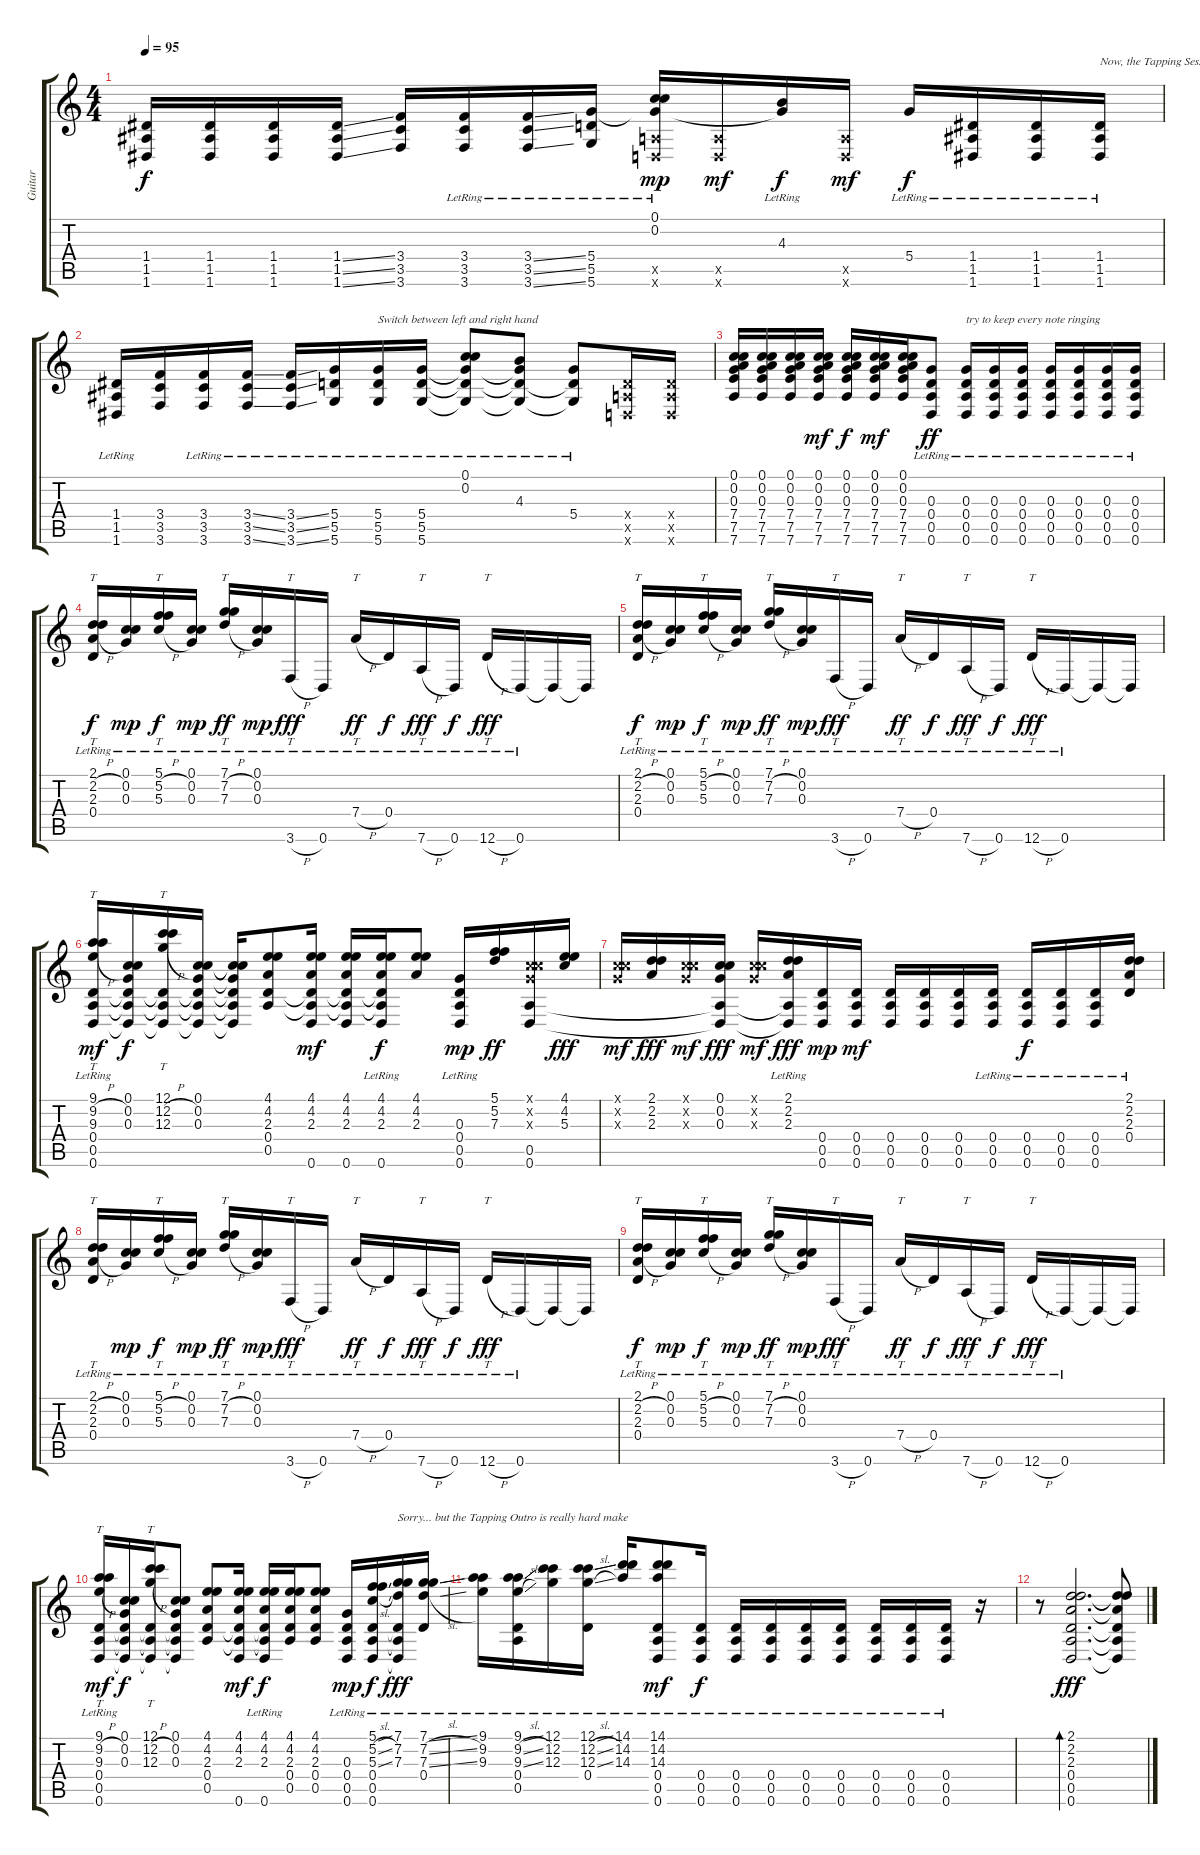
\track ("Guitar" "Guitar") {instrument acousticguitarsteel}
\staff {score tabs}
\tuning (C4 C4 G3 D3 A2 D2) {hide}
\ts (4 4)
\tempo 95
\clef g2
\ks c
(1.4 1.5 1.6).16{dy f} (1.4 1.5 1.6).16 (1.4 1.5 1.6).16 (1.4{ss} 1.5{ss} 1.6{ss}).16 (3.4 3.5 3.6).16 (3.4{lr} 3.5{lr} 3.6{lr}).16 (3.4{ss lr} 3.5{ss lr} 3.6{ss lr}).16 (5.4{lr} 5.5{lr} 5.6{lr}).16 (0.1{lr} 0.2{lr} 5.4{t} 0.5{x} 0.6{x}).16{dy mp} (0.5{x} 0.6{x}).16{dy mf} (4.3{lr} 5.4{t}).16{dy f} (0.5{x} 0.6{x}).16{dy mf} 5.4{lr}.16{dy f} (1.4{lr} 1.5{lr} 1.6{lr}).16 (1.4{lr} 1.5{lr} 1.6{lr}).16 (1.4{lr} 1.5{lr} 1.6{lr}).16{txt "Now, the Tapping Session"} |
(1.4{lr} 1.5{lr} 1.6{lr}).16 (3.4 3.5 3.6).16 (3.4{lr} 3.5{lr} 3.6{lr}).16 (3.4{ss lr} 3.5{ss lr} 3.6{ss lr}).16 (3.4{ss lr} 3.5{ss lr} 3.6{ss lr}).16 (5.4{lr} 5.5{lr} 5.6{lr}).16 (5.4{lr} 5.5{lr} 5.6{lr}).16{txt "Switch between left and right hand"} (5.4{lr} 5.5{lr} 5.6{lr}).16 (0.1{lr} 0.2{lr} 5.4{t} 5.5{t} 5.6{t}).8 (4.3{lr} 5.4{t} 5.5{t} 5.6{t}).8 (5.4{lr} 5.5{t} 5.6{t}).8 (0.4{x} 0.5{x} 0.6{x}).16 (0.4{x} 0.5{x} 0.6{x}).16 |
(0.1 0.2 0.3 7.4 7.5 7.6).16 (0.1 0.2 0.3 7.4 7.5 7.6).16 (0.1 0.2 0.3 7.4 7.5 7.6).16 (0.1 0.2 0.3 7.4 7.5 7.6).16{dy mf} (0.1 0.2 0.3 7.4 7.5 7.6).16{dy f} (0.1 0.2 0.3 7.4 7.5 7.6).16{dy mf} (0.1 0.2 0.3 7.4 7.5 7.6).16 (0.3{lr} 0.4{lr} 0.5{lr} 0.6{lr}).8{dy ff} (0.3{lr} 0.4{lr} 0.5{lr} 0.6{lr}).16{txt "try to keep every note ringing"} (0.3{lr} 0.4{lr} 0.5{lr} 0.6{lr}).16 (0.3{lr} 0.4{lr} 0.5{lr} 0.6{lr}).16 (0.3{lr} 0.4{lr} 0.5{lr} 0.6{lr}).16 (0.3{lr} 0.4{lr} 0.5{lr} 0.6{lr}).16 (0.3{lr} 0.4{lr} 0.5{lr} 0.6{lr}).16 (0.3{lr} 0.4{lr} 0.5{lr} 0.6{lr}).16 |
(2.1{h lr} 2.2{h lr} 2.3{h lr} 0.4{lr}).16{tt dy f} (0.1{lr} 0.2{lr} 0.3{lr}).16{dy mp} (5.1{h lr} 5.2{h lr} 5.3{h lr}).16{tt dy f} (0.1{lr} 0.2{lr} 0.3{lr}).16{dy mp} (7.1{h lr} 7.2{h lr} 7.3{h lr}).16{tt dy ff} (0.1{lr} 0.2{lr} 0.3{lr}).16{dy mp} 3.6{h lr}.16{tt dy fff} 0.6{lr}.16 7.4{h lr}.16{tt dy ff} 0.4{lr}.16{dy f} 7.6{h lr}.16{tt dy fff} 0.6{lr}.16{dy f} 12.6{h lr}.16{tt dy fff} 0.6{lr}.16 0.6{t}.16 0.6{t}.16 |
(2.1{h lr} 2.2{h lr} 2.3{h lr} 0.4{lr}).16{tt dy f} (0.1{lr} 0.2{lr} 0.3{lr}).16{dy mp} (5.1{h lr} 5.2{h lr} 5.3{h lr}).16{tt dy f} (0.1{lr} 0.2{lr} 0.3{lr}).16{dy mp} (7.1{h lr} 7.2{h lr} 7.3{h lr}).16{tt dy ff} (0.1{lr} 0.2{lr} 0.3{lr}).16{dy mp} 3.6{h lr}.16{tt dy fff} 0.6{lr}.16 7.4{h lr}.16{tt dy ff} 0.4{lr}.16{dy f} 7.6{h lr}.16{tt dy fff} 0.6{lr}.16{dy f} 12.6{h lr}.16{tt dy fff} 0.6{lr}.16 0.6{t}.16 0.6{t}.16 |
(9.1{h} 9.2{h} 9.3{h} 0.4{lr} 0.5{lr} 0.6{lr}).16{tt dy mf} (0.1 0.2 0.3 0.4{t} 0.5{t} 0.6{t}).16{dy f} (12.1{h} 12.2{h} 12.3{h} 0.4{t} 0.5{t} 0.6{t}).16{tt} (0.1 0.2 0.3 0.4{t} 0.5{t} 0.6{t}).16 (0.1{t} 0.2{t} 0.3{t} 0.4{t} 0.5{t} 0.6{t}).16 (4.1 4.2 2.3 0.4 0.5).8 (4.1 4.2 2.3 0.4{t} 0.5{t} 0.6).16{dy mf} (4.1 4.2 2.3 0.4{t} 0.5{t} 0.6).16 (4.1{lr} 4.2{lr} 2.3{lr} 0.4{t} 0.5{t} 0.6{lr}).16{dy f} (4.1 4.2 2.3).8 (0.3{lr} 0.4{lr} 0.5{lr} 0.6{lr}).16{dy mp} (5.1 5.2 7.3).16{dy ff} (0.1{x} 0.2{x} 0.3{x} 0.5 0.6).16 (4.1 4.2 5.3).16{dy fff} |
(0.1{x} 0.2{x} 0.3{x}).16{dy mf} (2.1 2.2 2.3).16{dy fff} (0.1{x} 0.2{x} 0.3{x}).16{dy mf} (0.1 0.2 0.3 0.5{t} 0.6{t}).16{dy fff} (0.1{x} 0.2{x} 0.3{x}).16{dy mf} (2.1{lr} 2.2{lr} 2.3{lr} 0.5{t} 0.6{t}).16{dy fff} (0.4 0.5 0.6).16{dy mp} (0.4 0.5 0.6).16{dy mf} (0.4 0.5 0.6).16 (0.4 0.5 0.6).16 (0.4 0.5 0.6).16 (0.4{lr} 0.5{lr} 0.6{lr}).16 (0.4{lr} 0.5{lr} 0.6{lr}).16{dy f} (0.4{lr} 0.5{lr} 0.6{lr}).16 (0.4{lr} 0.5{lr} 0.6{lr}).16 (2.1{lr} 2.2{lr} 2.3{lr} 0.4{lr}).16 |
(2.1{h lr} 2.2{h lr} 2.3{h lr} 0.4{lr}).16{tt} (0.1{lr} 0.2{lr} 0.3{lr}).16{dy mp} (5.1{h lr} 5.2{h lr} 5.3{h lr}).16{tt dy f} (0.1{lr} 0.2{lr} 0.3{lr}).16{dy mp} (7.1{h lr} 7.2{h lr} 7.3{h lr}).16{tt dy ff} (0.1{lr} 0.2{lr} 0.3{lr}).16{dy mp} 3.6{h lr}.16{tt dy fff} 0.6{lr}.16 7.4{h lr}.16{tt dy ff} 0.4{lr}.16{dy f} 7.6{h lr}.16{tt dy fff} 0.6{lr}.16{dy f} 12.6{h lr}.16{tt dy fff} 0.6{lr}.16 0.6{t}.16 0.6{t}.16 |
(2.1{h lr} 2.2{h lr} 2.3{h lr} 0.4{lr}).16{tt dy f} (0.1{lr} 0.2{lr} 0.3{lr}).16{dy mp} (5.1{h lr} 5.2{h lr} 5.3{h lr}).16{tt dy f} (0.1{lr} 0.2{lr} 0.3{lr}).16{dy mp} (7.1{h lr} 7.2{h lr} 7.3{h lr}).16{tt dy ff} (0.1{lr} 0.2{lr} 0.3{lr}).16{dy mp} 3.6{h lr}.16{tt dy fff} 0.6{lr}.16 7.4{h lr}.16{tt dy ff} 0.4{lr}.16{dy f} 7.6{h lr}.16{tt dy fff} 0.6{lr}.16{dy f} 12.6{h lr}.16{tt dy fff} 0.6{lr}.16 0.6{t}.16 0.6{t}.16 |
(9.1{h} 9.2{h} 9.3{h} 0.4{lr} 0.5{lr} 0.6{lr}).16{tt dy mf} (0.1 0.2 0.3 0.4{t} 0.5{t} 0.6{t}).16{dy f} (12.1{h} 12.2{h} 12.3{h} 0.4{t} 0.5{t} 0.6{t}).16{tt} (0.1 0.2 0.3 0.4{t} 0.5{t} 0.6{t}).8 (4.1 4.2 2.3 0.4 0.5).8 (4.1 4.2 2.3 0.4{t} 0.5{t} 0.6).16{dy mf} (4.1{lr} 4.2{lr} 2.3{lr} 0.4{t} 0.5{t} 0.6{lr}).16{dy f} (4.1 4.2 2.3 0.4 0.5).16 (4.1 4.2 2.3 0.4 0.5).8 (0.3{lr} 0.4{lr} 0.5{lr} 0.6{lr}).16{dy mp} (5.1{sl lr} 5.2{sl lr} 5.3{sl lr} 0.4{lr} 0.5{lr} 0.6{lr}).16{dy f} (7.1{lr} 7.2{lr} 7.3{lr} 0.4{t} 0.5{t} 0.6{t}).16{txt "Sorry... but the Tapping Outro is really hard make" dy fff} (7.1{sl} 7.2{sl} 7.3{sl} 0.4{lr}).16 |
(9.1{lr} 9.2{lr} 9.3{lr}).16 (9.1{sl} 9.2{sl} 9.3{sl} 0.4{lr} 0.5{lr}).16 (12.1{lr} 12.2{lr} 12.3{lr}).16 (12.1{sl lr} 12.2{sl lr} 12.3{sl lr} 0.4{lr}).16 (14.1{lr} 14.2{lr} 14.3{lr}).16 (14.1{lr} 14.2{lr} 14.3{lr} 0.4{lr} 0.5{lr} 0.6{lr}).8{dy mf} (0.4{lr} 0.5{lr} 0.6{lr}).16{dy f} (0.4{lr} 0.5{lr} 0.6{lr}).16 (0.4{lr} 0.5{lr} 0.6{lr}).16 (0.4{lr} 0.5{lr} 0.6{lr}).16 (0.4{lr} 0.5{lr} 0.6{lr}).16 (0.4{lr} 0.5{lr} 0.6{lr}).16 (0.4{lr} 0.5{lr} 0.6{lr}).16 (0.4{lr} 0.5{lr} 0.6{lr}).16 r.16 |
r.8 (2.1 2.2 2.3 0.4 0.5 0.6).2{d bd 120 dy fff} (2.1{t} 2.2{t} 2.3{t} 0.4{t} 0.5{t} 0.6{t}).8
